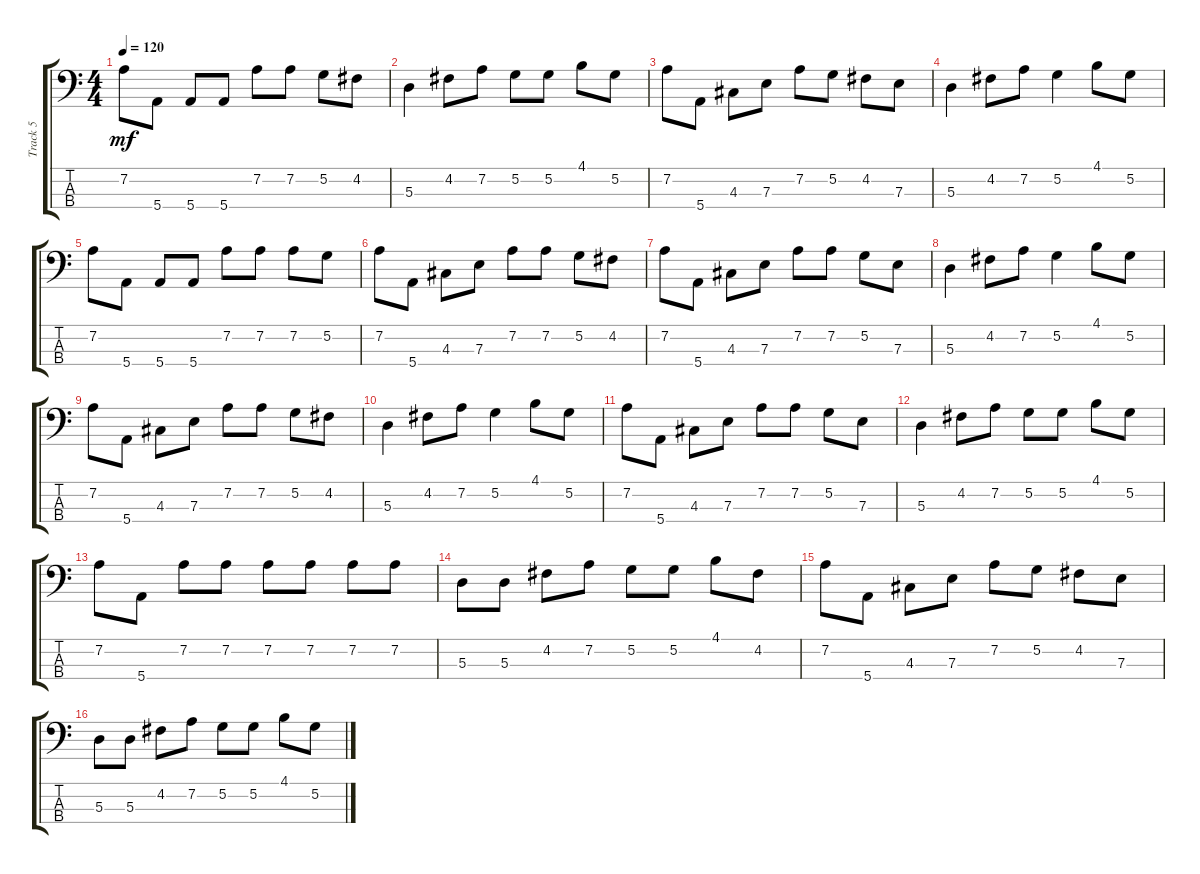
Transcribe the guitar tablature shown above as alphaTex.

\track ("Track 5" "Track 5") {instrument electricbassfinger}
\staff {score tabs}
\tuning (G2 D2 A1 E1) {hide}
\ts (4 4)
\tempo 120
\clef f4
\ks c
7.2.8{dy mf} 5.4.8 5.4.8 5.4.8 7.2.8 7.2.8 5.2.8 4.2.8 |
5.3.4 4.2.8 7.2.8 5.2.8 5.2.8 4.1.8 5.2.8 |
7.2.8 5.4.8 4.3.8 7.3.8 7.2.8 5.2.8 4.2.8 7.3.8 |
5.3.4 4.2.8 7.2.8 5.2.4 4.1.8 5.2.8 |
7.2.8 5.4.8 5.4.8 5.4.8 7.2.8 7.2.8 7.2.8 5.2.8 |
7.2.8 5.4.8 4.3.8 7.3.8 7.2.8 7.2.8 5.2.8 4.2.8 |
7.2.8 5.4.8 4.3.8 7.3.8 7.2.8 7.2.8 5.2.8 7.3.8 |
5.3.4 4.2.8 7.2.8 5.2.4 4.1.8 5.2.8 |
7.2.8 5.4.8 4.3.8 7.3.8 7.2.8 7.2.8 5.2.8 4.2.8 |
5.3.4 4.2.8 7.2.8 5.2.4 4.1.8 5.2.8 |
7.2.8 5.4.8 4.3.8 7.3.8 7.2.8 7.2.8 5.2.8 7.3.8 |
5.3.4 4.2.8 7.2.8 5.2.8 5.2.8 4.1.8 5.2.8 |
7.2.8 5.4.8 7.2.8 7.2.8 7.2.8 7.2.8 7.2.8 7.2.8 |
5.3.8 5.3.8 4.2.8 7.2.8 5.2.8 5.2.8 4.1.8 4.2.8 |
7.2.8 5.4.8 4.3.8 7.3.8 7.2.8 5.2.8 4.2.8 7.3.8 |
5.3.8 5.3.8 4.2.8 7.2.8 5.2.8 5.2.8 4.1.8 5.2.8
